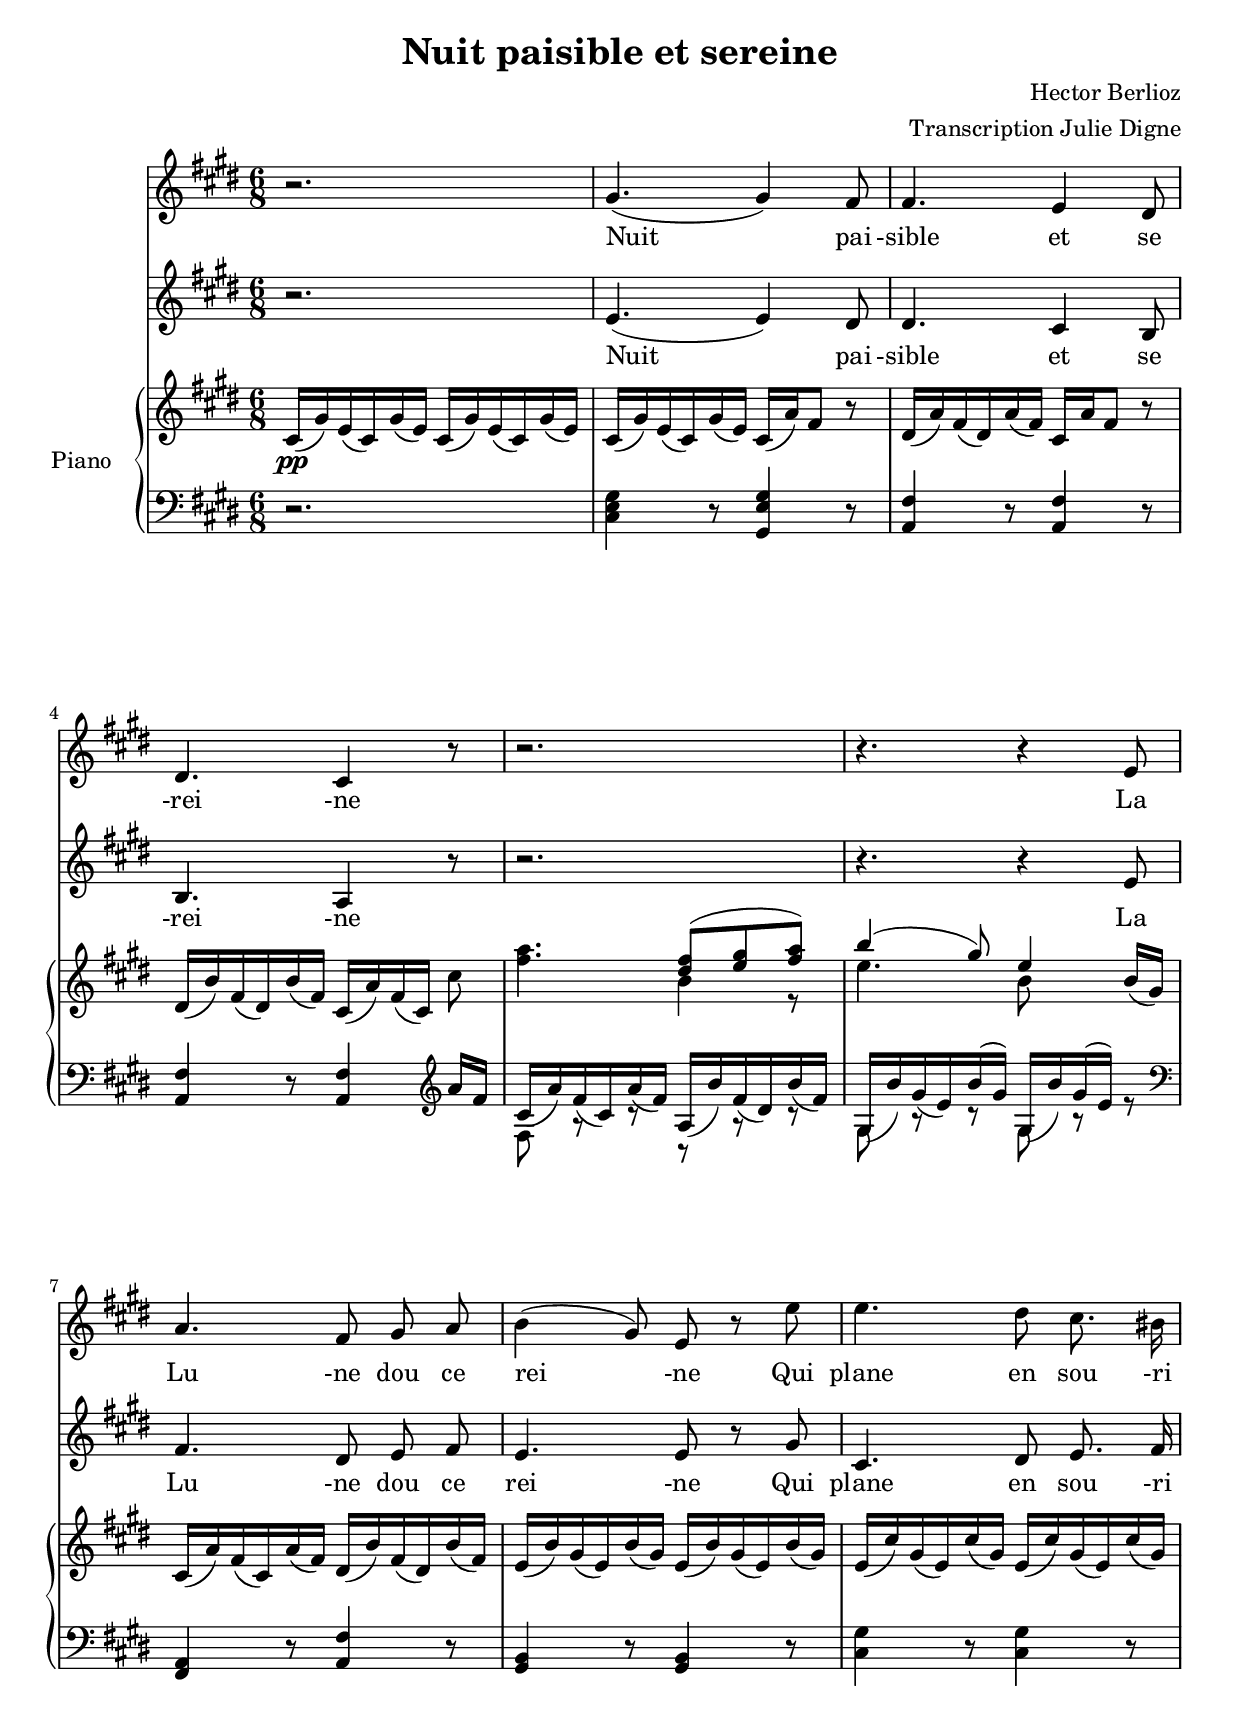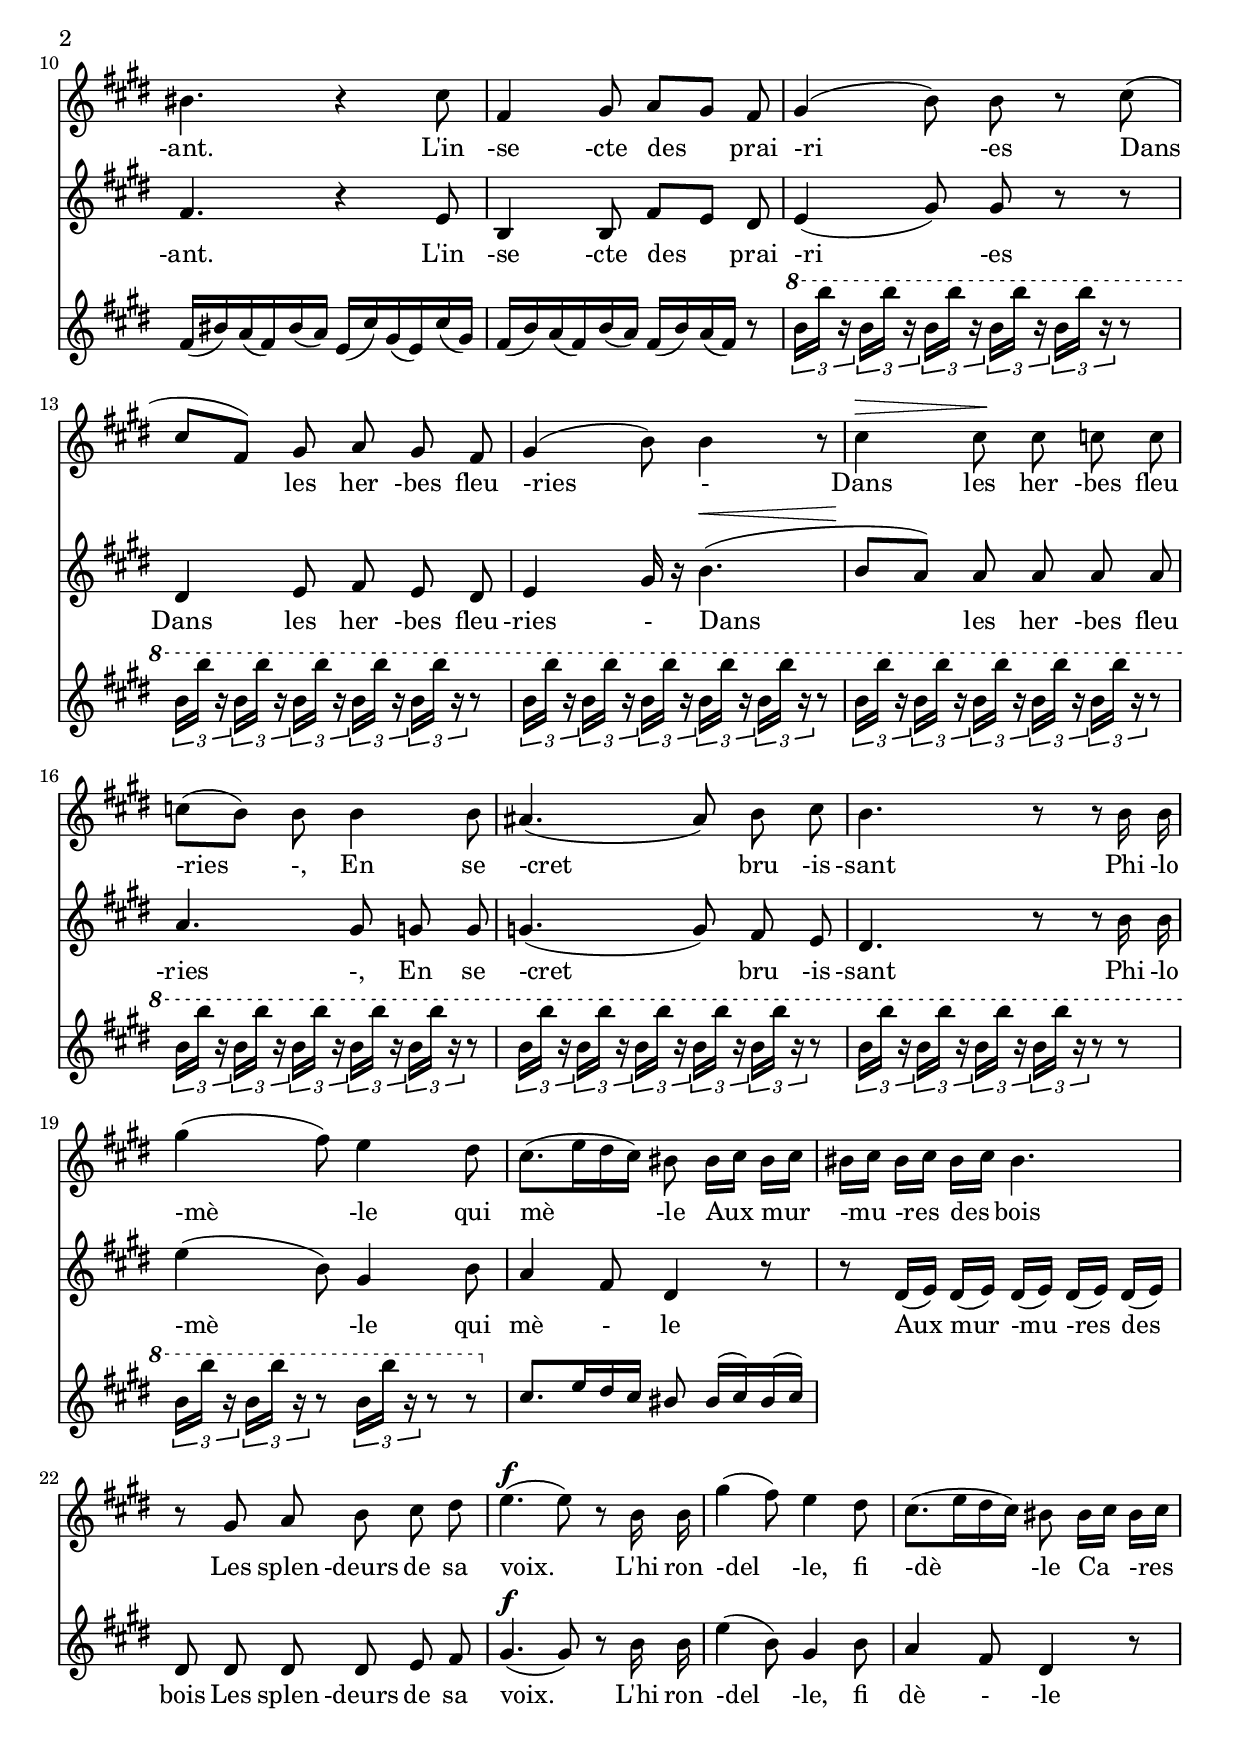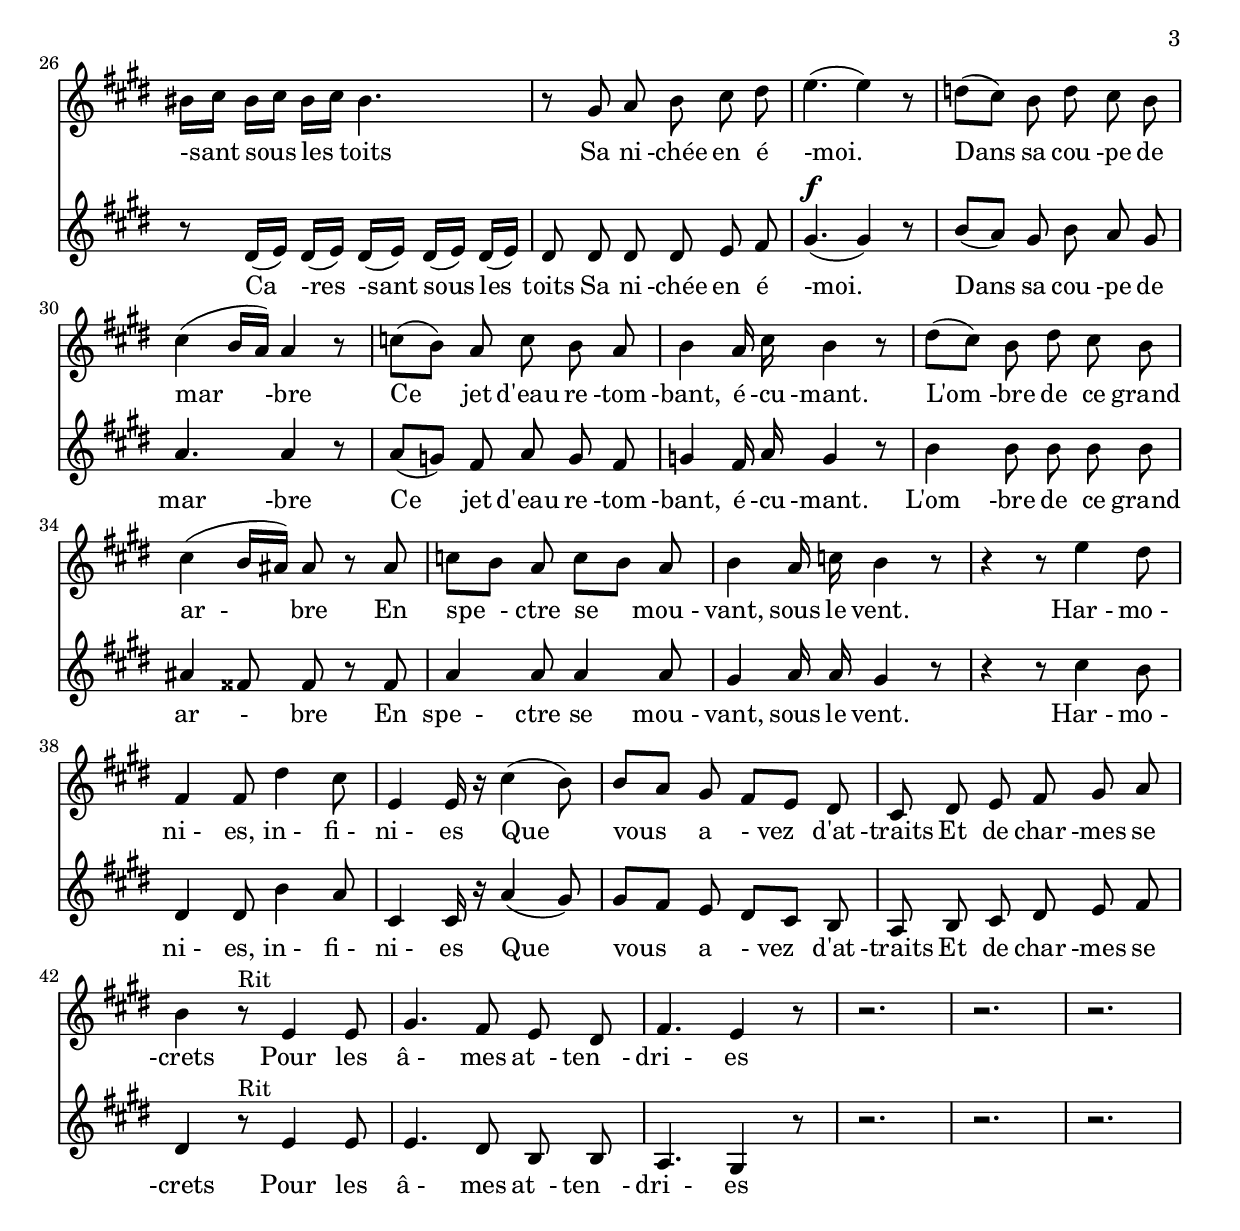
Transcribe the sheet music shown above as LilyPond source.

\version "2.10.10"
\header {
  title = "Nuit paisible et sereine"
  composer = "Hector Berlioz"
  arranger ="Transcription Julie Digne"
}


highvoice=\relative c' { 
        \clef treble
        \time 6/8
	\key e \major
  \autoBeamOff
  r2.
  gis'4.(gis4) fis8
  fis4. e4 dis8
  dis4. cis4 r8
  r2.
  
  r4. r4 e8
  a4. fis8 gis8 a8
  b4( gis8) e8 r e'
  e4. dis8 cis8. bis16
  
  bis4. r4 cis8
  fis,4 gis8 a[ gis] fis
  gis4( b8) b r8 cis(
  
  cis[ fis,8]) gis a gis fis
  gis4( b8) b4 r8
  cis4^\>  cis8\! cis c c
  
  c([b]) b8 b4 b8
  ais4.(ais8) b cis
  b4. r8 r8   b16 b16
  gis'4(fis8) e4 dis8
  cis8.([e16 dis cis]) bis8 bis16[cis] bis16[cis]
  bis16[cis] bis16[cis] bis16[cis] bis4.
  
  r8 gis a b cis dis
  e4.^\f(e8) r8 b16 b16
  gis'4(fis8) e4 dis8
  
  cis8.([e16 dis cis]) bis8 bis16[cis] bis16[cis]
  bis16[cis] bis16[cis] bis16[cis] bis4.
  r8 gis a b cis dis
  
  e4.(e4) r8
  d8([cis]) b d cis b
  cis4(b16[a]) a4 r8
  
  c([b]) a c b a
  b4 a16 cis b4 r8
  dis8([cis]) b dis cis b
  cis4(b16[ais]) ais8 r8 ais8

  c[ b] a c[ b] a
  b4 a16 c16 b4 r8
  r4 r8 e4 dis8 fis,4 fis8
  dis'4 cis8 e,4 e16 r16 cis'4(b8)
  
  b8[a] gis fis[e] dis
  cis dis e fis gis a 
  b4 r8^"Rit" e,4 e8
  gis4. fis8 e8 dis8
  fis4. e4 r8
  
  r2.
  r2.
  r2.
     }

texta = \lyricmode{
  Nuit pai -sible et se -rei -ne
  La Lu -ne dou ce rei -ne
  Qui plane en sou -ri -ant.
  
  L'in -se -cte des prai -ri -es
  Dans les her -bes fleu -ries -
  Dans les her -bes fleu -ries -,
  En se -cret bru -is -sant
  
  Phi -lo -mè -le qui mè -le
  Aux mur -mu -res des bois
  Les splen -deurs de sa voix.
  L'hi ron -del -le, fi -dè -le
  Ca -res -sant sous les toits
  Sa ni -chée en é -moi.
  Dans sa cou -pe de mar -bre
  Ce jet d'eau re -tom -bant, é -cu -mant.
  L'om -bre de ce grand ar__- bre
  En spe__- ctre se mou_- vant, sous le vent.
  Har_- mo_- ni_- es, in_- fi_- ni_- es
  Que vous a -_vez d'at -traits
  Et de char -mes se -crets
  Pour les â_- mes at__- ten___- dri__- es  
}


medvoice=\relative c' { 
        \clef treble
        \time 6/8
	\key e \major
  \autoBeamOff
  r2.|
  e4.(e4) dis8 |
  dis4. cis4 b8|
  b4. a4 r8|
  r2.|
  r4. r4 e'8 |
  fis4. dis8 e fis|
  e4. e8 r8 gis|
  cis,4. dis8 e8. fis16|
  
  fis4. r4 e8|
  b4 b8 fis'[e] dis|
  e4 (gis8) gis8 r8 r8|
  
  dis4 e8 fis e dis|
  e4 gis16 r16 b4.^\<(|
  b8^\![a]) a8 a a a|
  
  a4. gis8 g g|
  g4.( g8) fis e|
  dis4. r8 r8 b'16 b|
  
  e4(b8) gis4 b8|
  a4 fis8 dis4 r8|
  r8 dis16([e]) dis16([e]) dis16([e]) dis16([e]) dis16([e])|
  
  dis8 dis dis dis e fis|
  gis4.^\f(gis8) r8 b16 b|
  e4(b8) gis4 b8|
  a4 fis8 dis4 r8|
  r8 dis16([e]) dis16([e]) dis16([e]) dis16([e]) dis16([e])|
  
  dis8 dis dis dis e fis|
  gis4.^\f(gis4) r8|
  b([a]) gis b a gis|
  a4. a4 r8|
  
  a([g]) fis a g fis|
  g4 fis16 a16 g4 r8|
  b4 b8 b b b|
  ais4 fisis8 fisis8 r8 fisis8|
  a4 a8 a4 a8|
  gis4 a16 a16 gis4 r8|
  r4 r8 cis4 b8|
  dis,4 dis8 b'4 a8|
  cis,4 cis16 r16 a'4(gis8)|
  
  gis[fis] e dis[cis] b|
  a b cis dis e fis|
  dis4 r8^"Rit" e4 e8|
  e4. dis8 b b|
  a4. gis4 r8|
  r2.
  r2.
  r2.
  
  
     }

%medvoice=\relative c' { 
%          \clef treble
%        \time 6/8
%	\key e \major
%  \autoBeamOff
%  r2.
%  %e4.(e4) dis8
%  %dis4. cis4 b8
%  %b4. a4 r8
%  %r2.
%  %r4. r4 e'8
%  %fis4. dis8 e fis
%  %e4. e8 r8 gis
%  %cis,4. dis8 e8. fis16
%  %
%  %fis4. r4 e8
%     }
     
textb =\lyricmode{
  Nuit pai -sible et se -rei -ne
  La Lu -ne dou ce rei -ne
  Qui plane en sou -ri -ant.
  
  L'in -se -cte des prai -ri -es
  Dans les her -bes fleu -ries -
  Dans les her -bes fleu -ries -,
  En se -cret bru -is -sant
  
  Phi -lo -mè -le qui mè - le
  Aux mur -mu -res des bois
  Les splen -deurs de sa voix.
  L'hi ron -del -le, fi dè - -le
  Ca -res -sant sous les toits
  Sa ni -chée en é -moi.
  Dans sa cou -pe de mar -bre
  Ce jet d'eau re -tom -bant, é -cu -mant.
  L'om -bre de ce grand ar - bre
  En spe__- ctre se mou_- vant, sous le vent.
  Har_- mo_- ni_- es, in_- fi_- ni_- es
  Que vous a -_vez d'at -traits
  Et de char -mes se -crets
  Pour les â_- mes at__- ten___- dri__- es
}  

     
upper = \relative c {
        \clef treble
        \key e \major
        \time 6/8
        \autoBeamOff
        cis'16_\pp([gis') e( cis) gis'( e)] cis16([gis') e (cis) gis'( e)]|
        cis16([gis') e (cis) gis'( e)] cis([ a') fis8] r8|
        dis16[(a') fis (dis) a' (fis)] cis[a' fis8] r8|
        dis16[(b') fis (dis) b' (fis)] cis[(a')  fis(cis)] cis'8|
        <a' fis>4.
        <<{
           <fis dis>8([<gis e> <a fis>])        
           b4(gis8) e4 
          }\\
          {
            b4 r8
            e4. b8
          }
        >>
        b16([gis])|
        cis,16[(a') fis (cis) a' (fis)] dis16[(b') fis (dis) b' (fis)]
        e[(b') gis (e) b'(gis)] e[(b') gis (e) b'(gis)]|
        e[(cis') gis (e) cis'(gis)] e[(cis') gis (e) cis'(gis)]|
        fis[(bis) a (fis) bis(a)] e[(cis') gis(e) cis' (gis)]|
        fis[(b) a(fis) b(a)] fis[(b) a (fis)] r8|
        \ottava #1
        \tuplet 3/2 8 {b'16[b'16] r16 b,16[b'16] r16 b,16[b'16] r16 b,16[b'16] r16 b,16[b'16] r16} r8 |

        \tuplet 3/2 8 {b,16[b'16] r16 b,16[b'16] r16 b,16[b'16] r16 b,16[b'16] r16 b,16[b'16] r16} r8 |
        \tuplet 3/2 8 {b,16[b'16] r16 b,16[b'16] r16 b,16[b'16] r16 b,16[b'16] r16 b,16[b'16] r16} r8 |
        \tuplet 3/2 8 {b,16[b'16] r16 b,16[b'16] r16 b,16[b'16] r16 b,16[b'16] r16 b,16[b'16] r16} r8 |
        \tuplet 3/2 8 {b,16[b'16] r16 b,16[b'16] r16 b,16[b'16] r16 b,16[b'16] r16 b,16[b'16] r16} r8 |
        \tuplet 3/2 8 {b,16[b'16] r16 b,16[b'16] r16 b,16[b'16] r16 b,16[b'16] r16 b,16[b'16] r16} r8 |
        \tuplet 3/2 8 {b,16[b'16] r16 b,16[b'16] r16 b,16[b'16] r16 b,16[b'16] r16} r8 r8|
        \tuplet 3/2 8 {b,16[b'16] r16 b,16[b'16] r16} r8 \tuplet 3/2 8 {b,16[b'16] r16} r8 r8 |
        \ottava #0
        <<{
          cis,,8.[e16 dis cis] bis8 bis16([cis) bis (cis)]
          }\\
          { 
          }
        >>
}

lower = \relative c' {
        \clef bass
        \key e \major
        \time 6/8
        \autoBeamOff
        r2.
        <gis e cis>4 r8 <gis e gis,>4 r8
        <fis a,>4 r8 <fis a,>4 r8
        <fis a,>4 r8 <fis a,>4
        \clef treble
        a'16[ fis] |
        <<
          {cis_([ a') fis_( cis) a'_( fis)] a,_([ b') fis_( dis) b'_( fis)]}
          \\
          {fis,8 r r r r r}
        >>
        |
        <<
          {gis16[_( b') gis_( e) b'( gis)] gis,[_( b') gis( e)] }
          \\
          {gis,8 r r gis r r}
        >>
        \clef bass |
        <fis, a>4 r8 <a fis'>4 r8 |
        <gis b>4 r8 <gis b>4 r8 |
        <cis gis'>4 r8 <cis gis'>4 r8 |

}

\score {
  <<
    \context Staff = highvoice
    <<
     \set Staff.midiInstrument = #"piccolo"
     %\set Staff.midiMinimumVolume = #0.8
     %\set Staff.midiMaximumVolume = #0.8
      \context Voice = Soprano   {\highvoice }
      \addlyrics{\texta}
    >>
        \context Staff = medvoice
    <<
      \set Staff.midiInstrument = #"clarinet"
      %\set Staff.midiMinimumVolume = #0.3
      %\set Staff.midiMaximumVolume = #0.3
      \context Voice = Mezzo  {\medvoice }
      \addlyrics{\textb}
    >>
      \new PianoStaff <<
           \set PianoStaff.instrumentName = "Piano  "
           \new Staff = "upper" \upper
           \new Staff = "lower" \lower
        >>

>>  
 %\midi{}
}


\layout {
    \context {\RemoveEmptyStaffContext}
}
